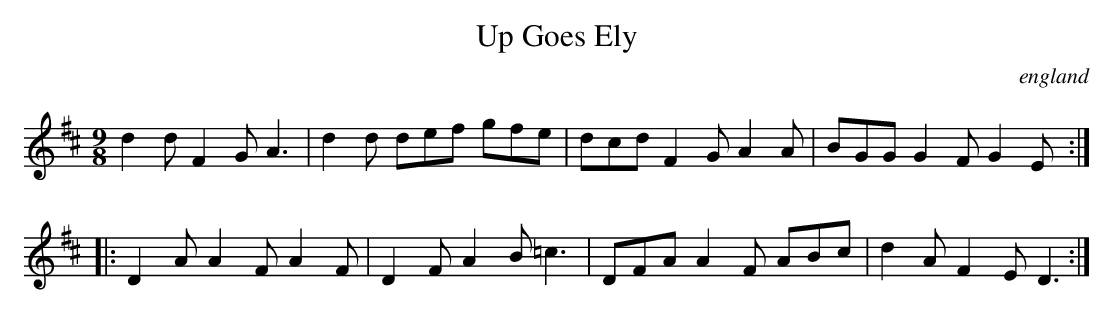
X:1
T:Up Goes Ely
O:england
M:9/8
K:D
d2d F2G A3|d2d def gfe|dcd F2G A2A|BGG G2F G2E::
D2A A2F A2F|D2F A2B =c3|DFA A2F ABc|d2A F2E D3:|
